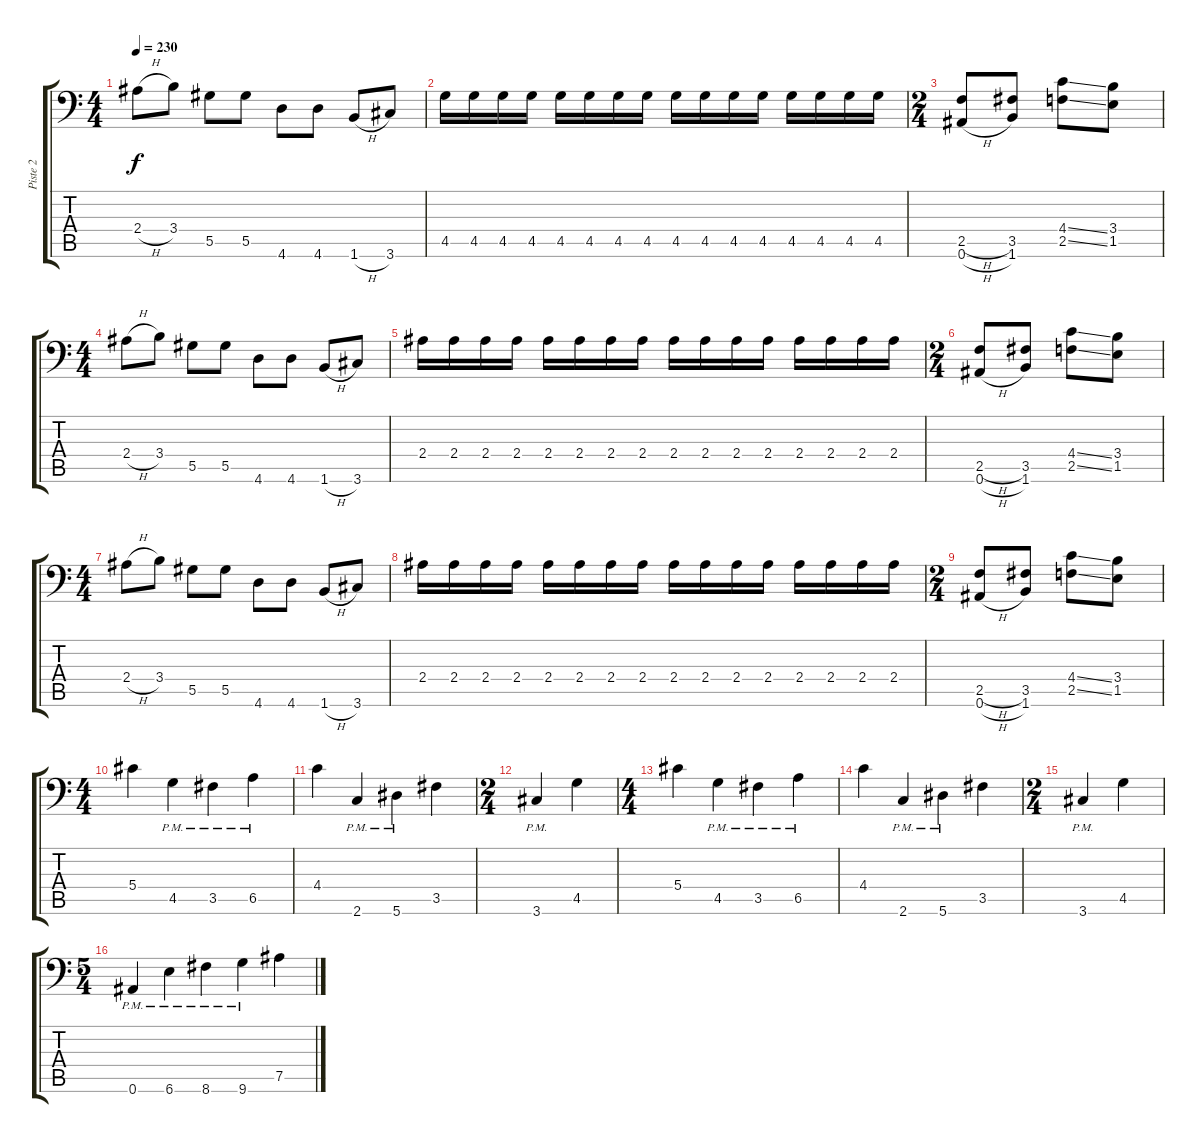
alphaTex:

\track ("Piste 2" "Piste 2") {instrument distortionguitar}
\staff {score tabs}
\tuning (Bb3 F3 Db3 Ab2 Eb2 Bb1) {hide}
\ts (4 4)
\tempo 230
\clef f4
\ks c
2.4{h}.8{dy f} 3.4.8 5.5.8 5.5.8 4.6.8 4.6.8 1.6{h}.8 3.6.8 |
4.5.16 4.5.16 4.5.16 4.5.16 4.5.16 4.5.16 4.5.16 4.5.16 4.5.16 4.5.16 4.5.16 4.5.16 4.5.16 4.5.16 4.5.16 4.5.16 |
\ts (2 4)
(2.5{h} 0.6{h}).8 (3.5 1.6).8 (4.4{ss} 2.5{ss}).8 (3.4 1.5).8 |
\ts (4 4)
2.4{h}.8 3.4.8 5.5.8 5.5.8 4.6.8 4.6.8 1.6{h}.8 3.6.8 |
2.4.16 2.4.16 2.4.16 2.4.16 2.4.16 2.4.16 2.4.16 2.4.16 2.4.16 2.4.16 2.4.16 2.4.16 2.4.16 2.4.16 2.4.16 2.4.16 |
\ts (2 4)
(2.5{h} 0.6{h}).8 (3.5 1.6).8 (4.4{ss} 2.5{ss}).8 (3.4 1.5).8 |
\ts (4 4)
2.4{h}.8 3.4.8 5.5.8 5.5.8 4.6.8 4.6.8 1.6{h}.8 3.6.8 |
2.4.16 2.4.16 2.4.16 2.4.16 2.4.16 2.4.16 2.4.16 2.4.16 2.4.16 2.4.16 2.4.16 2.4.16 2.4.16 2.4.16 2.4.16 2.4.16 |
\ts (2 4)
(2.5{h} 0.6{h}).8 (3.5 1.6).8 (4.4{ss} 2.5{ss}).8 (3.4 1.5).8 |
\ts (4 4)
5.4.4 4.5{pm}.4 3.5{pm}.4 6.5{pm}.4 |
4.4.4 2.6{pm}.4 5.6{pm}.4 3.5.4 |
\ts (2 4)
3.6{pm}.4 4.5.4 |
\ts (4 4)
5.4.4 4.5{pm}.4 3.5{pm}.4 6.5{pm}.4 |
4.4.4 2.6{pm}.4 5.6{pm}.4 3.5.4 |
\ts (2 4)
3.6{pm}.4 4.5.4 |
\ts (5 4)
0.6{pm}.4 6.6{pm}.4 8.6{pm}.4 9.6{pm}.4 7.5.4
